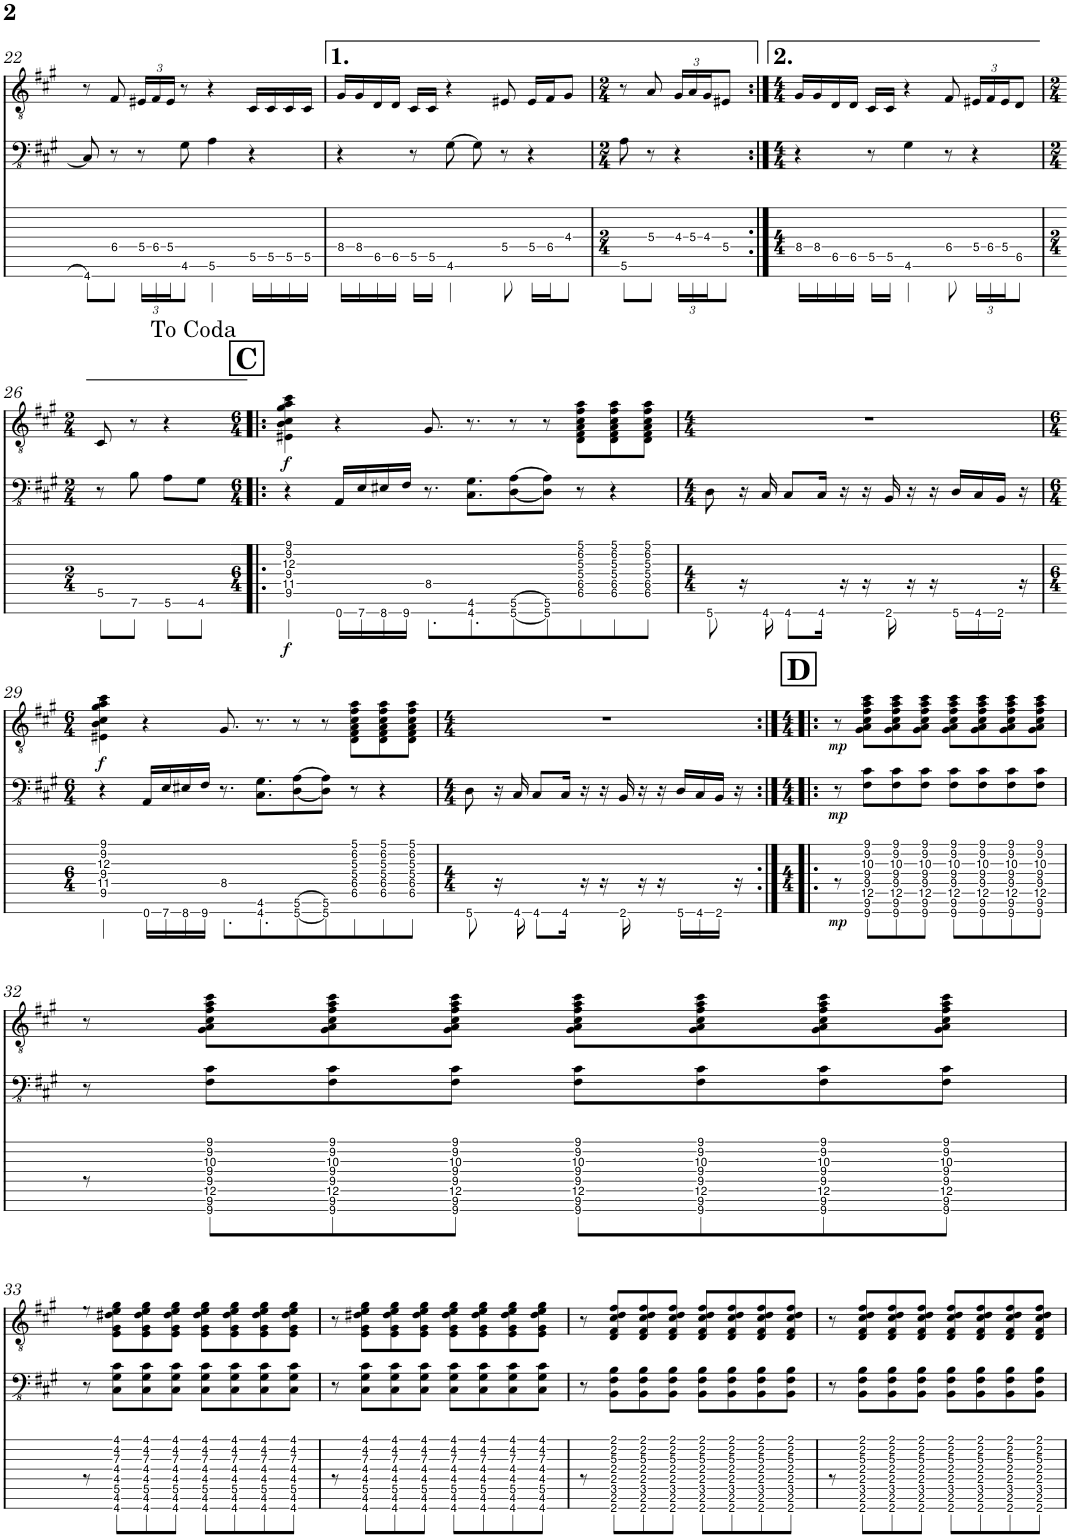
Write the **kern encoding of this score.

**kern	**kern	**kern	**dynam
*part1	*part1	*part1	*part1
*staff3	*staff2	*staff1	*staff1/2/3
*I"Elektrische Gitarre	*	*	*
*I'El. Git.	*	*	*
!!LO:PB:g=z
*	*clefFv4	*clefGv2	*
*k[f#c#g#]	*k[f#c#g#]	*k[f#c#g#]	*
*M4/4	*M4/4	*M4/4	*
=22	=22	=22	=22
8CC#\L]	8CC#/]	8r	.
8F#\J	8r	8F#/	.
*Xbrackettup	*	*Xbrackettup	*
24F\LL	8r	24E#X/LL	.
24F#\	.	24F#/	.
24F\J	.	24E#/JJ	.
8GG#\J	8GG#\	8r	.
4AA\	4AA\	4r	.
16C#\LL	4r	16C#/LL	.
16C#\	.	16C#/	.
16C#\	.	16C#/	.
16C#\JJ	.	16C#/JJ	.
=23	=23	=23	=23
16G#\LL	4r	16G#/LL	.
16G#\	.	16G#/	.
16D\	.	16D/	.
16D\JJ	.	16D/JJ	.
16C#\LL	8r	16C#/LL	.
16C#\JJ	.	16C#/JJ	.
4GG#\	[8GG#\	4r	.
.	8GG#\]	.	.
8F\	8r	8E#X/	.
16F\LL	4r	16E#/LL	.
16G-\J	.	16F#/J	.
8A-\J	.	8G#/J	.
=24	=24	=24	=24
*M2/4	*M2/4	*M2/4	*
8AA\L	8AA\	8r	.
8A\J	8r	8A/	.
24G#\LL	4r	24G#/LL	.
24A\	.	24A/	.
24G#\J	.	24G#/J	.
8F\J	.	8E#X/J	.
=25:|!	=25:|!	=25:|!	=25:|!
*M4/4	*M4/4	*M4/4	*
16G#\LL	4r	16G#/LL	.
16G#\	.	16G#/	.
16D\	.	16D/	.
16D\JJ	.	16D/JJ	.
16C#\LL	8r	16C#/LL	.
16C#\JJ	.	16C#/JJ	.
4GG#\	4GG#\	4r	.
8F#\	8r	8F#/	.
24F\LL	4r	24E#X/LL	.
24F#\	.	24F#/	.
24F\J	.	24E#/J	.
8D\J	.	8D/J	.
!!LO:LB:g=z
=26	=26	=26	=26
*M2/4	*M2/4	*M2/4	*
8C#\L	8r	8C#/	.
8BB\J	8BB\	8r	.
8AA\L	8AA\L	4r	.
8GG#\J	8GG#\J	.	.
!!LO:REH:place=s1:a:B:cj:fs=14:t=C
=27!|:	=27!|:	=27!|:	=27!|:
*M6/4	*M6/4	*M6/4	*
!	!	!	!LO:DY:b=3
!	!	!	!LO:DY:n=1:b
4F\ 4B\ 4c#\ 4g#\ 4a\ 4cc#\	4r	4E#X\ 4B\ 4c#\ 4g#\ 4a\ 4cc#\	f f
16AAA\LL	16AAA/LL	4r	.
16EE\	16EE/	.	.
16FF\	16EE#X/	.	.
16FF#\JJ	16FF#/JJ	.	.
8.G#\L	8.r	8.G#/	.
8.CC#\ 8.GG#\	8.CC#\ 8.GG#\L	8.r	.
[8DD\ [8AA\	[8DD\ [8AA\	8r	.
8DD\] 8AA\]	8DD\] 8AA\]J	8r	.
8D\ 8F#\ 8A\ 8c#\ 8f#\ 8a\	8r	8D\ 8F#\ 8A\ 8c#\ 8f#\ 8a\L	.
8D\ 8F#\ 8A\ 8c#\ 8f#\ 8a\	4r	8D\ 8F#\ 8A\ 8c#\ 8f#\ 8a\	.
8D\ 8F#\ 8A\ 8c#\ 8f#\ 8a\J	.	8D\ 8F#\ 8A\ 8c#\ 8f#\ 8a\J	.
=28	=28	=28	=28
*M4/4	*M4/4	*M4/4	*
8DD\	8DD\	1r	.
16r	16r	.	.
16CC#\	16CC#/	.	.
8CC#\L	8CC#/L	.	.
16CC#\Jk	16CC#/Jk	.	.
16r	16r	.	.
16r	16r	.	.
16BBB\	16BBB/	.	.
16r	16r	.	.
16r	16r	.	.
16DD\LL	16DD/LL	.	.
16CC#\	16CC#/	.	.
16BBB\JJ	16BBB/JJ	.	.
16r	16r	.	.
!!LO:LB:g=z
=29	=29	=29	=29
*M6/4	*M6/4	*M6/4	*
!	!	!	!LO:DY:b
4F\ 4B\ 4c#\ 4g#\ 4a\ 4cc#\	4r	4E#X\ 4B\ 4c#\ 4g#\ 4a\ 4cc#\	f
16AAA\LL	16AAA/LL	4r	.
16EE\	16EE/	.	.
16FF\	16EE#X/	.	.
16FF#\JJ	16FF#/JJ	.	.
8.G#\L	8.r	8.G#/	.
8.CC#\ 8.GG#\	8.CC#\ 8.GG#\L	8.r	.
[8DD\ [8AA\	[8DD\ [8AA\	8r	.
8DD\] 8AA\]	8DD\] 8AA\]J	8r	.
8D\ 8F#\ 8A\ 8c#\ 8f#\ 8a\	8r	8D\ 8F#\ 8A\ 8c#\ 8f#\ 8a\L	.
8D\ 8F#\ 8A\ 8c#\ 8f#\ 8a\	4r	8D\ 8F#\ 8A\ 8c#\ 8f#\ 8a\	.
8D\ 8F#\ 8A\ 8c#\ 8f#\ 8a\J	.	8D\ 8F#\ 8A\ 8c#\ 8f#\ 8a\J	.
=30	=30	=30	=30
*M4/4	*M4/4	*M4/4	*
8DD\	8DD\	1r	.
16r	16r	.	.
16CC#\	16CC#/	.	.
8CC#\L	8CC#/L	.	.
16CC#\Jk	16CC#/Jk	.	.
16r	16r	.	.
16r	16r	.	.
16BBB\	16BBB/	.	.
16r	16r	.	.
16r	16r	.	.
16DD\LL	16DD/LL	.	.
16CC#\	16CC#/	.	.
16BBB\JJ	16BBB/JJ	.	.
16r	16r	.	.
!!LO:REH:place=s1:a:B:cj:fs=14:t=D
=31:|!|:	=31:|!|:	=31:|!|:	=31:|!|:
*M4/4	*M4/4	*M4/4	*
!	!	!	!LO:DY:b=3
!	!	!	!LO:DY:n=1:b=2
!	!	!	!LO:DY:n=2:b
8r	8r	8r	mp mp mp
8FF#\ 8C#\ 8A-\ 8A\ 8c#\ 8g-\ 8a\ 8cc#\L	8FF#\ 8C#\L	8G#\ 8A\ 8c#\ 8f#\ 8a\ 8cc#\L	.
8FF#\ 8C#\ 8A-\ 8A\ 8c#\ 8g-\ 8a\ 8cc#\	8FF#\ 8C#\	8G#\ 8A\ 8c#\ 8f#\ 8a\ 8cc#\	.
8FF#\ 8C#\ 8A-\ 8A\ 8c#\ 8g-\ 8a\ 8cc#\J	8FF#\ 8C#\J	8G#\ 8A\ 8c#\ 8f#\ 8a\ 8cc#\J	.
8FF#\ 8C#\ 8A-\ 8A\ 8c#\ 8g-\ 8a\ 8cc#\L	8FF#\ 8C#\L	8G#\ 8A\ 8c#\ 8f#\ 8a\ 8cc#\L	.
8FF#\ 8C#\ 8A-\ 8A\ 8c#\ 8g-\ 8a\ 8cc#\	8FF#\ 8C#\	8G#\ 8A\ 8c#\ 8f#\ 8a\ 8cc#\	.
8FF#\ 8C#\ 8A-\ 8A\ 8c#\ 8g-\ 8a\ 8cc#\	8FF#\ 8C#\	8G#\ 8A\ 8c#\ 8f#\ 8a\ 8cc#\	.
8FF#\ 8C#\ 8A-\ 8A\ 8c#\ 8g-\ 8a\ 8cc#\J	8FF#\ 8C#\J	8G#\ 8A\ 8c#\ 8f#\ 8a\ 8cc#\J	.
!!LO:LB:g=z
=32	=32	=32	=32
8r	8r	8r	.
8FF#\ 8C#\ 8A-\ 8A\ 8c#\ 8g-\ 8a\ 8cc#\L	8FF#\ 8C#\L	8G#\ 8A\ 8c#\ 8f#\ 8a\ 8cc#\L	.
8FF#\ 8C#\ 8A-\ 8A\ 8c#\ 8g-\ 8a\ 8cc#\	8FF#\ 8C#\	8G#\ 8A\ 8c#\ 8f#\ 8a\ 8cc#\	.
8FF#\ 8C#\ 8A-\ 8A\ 8c#\ 8g-\ 8a\ 8cc#\J	8FF#\ 8C#\J	8G#\ 8A\ 8c#\ 8f#\ 8a\ 8cc#\J	.
8FF#\ 8C#\ 8A-\ 8A\ 8c#\ 8g-\ 8a\ 8cc#\L	8FF#\ 8C#\L	8G#\ 8A\ 8c#\ 8f#\ 8a\ 8cc#\L	.
8FF#\ 8C#\ 8A-\ 8A\ 8c#\ 8g-\ 8a\ 8cc#\	8FF#\ 8C#\	8G#\ 8A\ 8c#\ 8f#\ 8a\ 8cc#\	.
8FF#\ 8C#\ 8A-\ 8A\ 8c#\ 8g-\ 8a\ 8cc#\	8FF#\ 8C#\	8G#\ 8A\ 8c#\ 8f#\ 8a\ 8cc#\	.
8FF#\ 8C#\ 8A-\ 8A\ 8c#\ 8g-\ 8a\ 8cc#\J	8FF#\ 8C#\J	8G#\ 8A\ 8c#\ 8f#\ 8a\ 8cc#\J	.
!!LO:LB:g=z
=33	=33	=33	=33
8r	8r	8re	.
8DD-\ 8AA-\ 8C#\ 8E\ 8A-\ 8d#\ 8e\ 8a-\L	8CC#\ 8GG#\ 8C#\L	8E\ 8G#\ 8d#X\ 8e\ 8g#\L	.
8DD-\ 8AA-\ 8C#\ 8E\ 8A-\ 8d#\ 8e\ 8a-\	8CC#\ 8GG#\ 8C#\	8E\ 8G#\ 8d#\ 8e\ 8g#\	.
8DD-\ 8AA-\ 8C#\ 8E\ 8A-\ 8d#\ 8e\ 8a-\J	8CC#\ 8GG#\ 8C#\J	8E\ 8G#\ 8d#\ 8e\ 8g#\J	.
8DD-\ 8AA-\ 8C#\ 8E\ 8A-\ 8d#\ 8e\ 8a-\L	8CC#\ 8GG#\ 8C#\L	8E\ 8G#\ 8d#\ 8e\ 8g#\L	.
8DD-\ 8AA-\ 8C#\ 8E\ 8A-\ 8d#\ 8e\ 8a-\	8CC#\ 8GG#\ 8C#\	8E\ 8G#\ 8d#\ 8e\ 8g#\	.
8DD-\ 8AA-\ 8C#\ 8E\ 8A-\ 8d#\ 8e\ 8a-\	8CC#\ 8GG#\ 8C#\	8E\ 8G#\ 8d#\ 8e\ 8g#\	.
8DD-\ 8AA-\ 8C#\ 8E\ 8A-\ 8d#\ 8e\ 8a-\J	8CC#\ 8GG#\ 8C#\J	8E\ 8G#\ 8d#\ 8e\ 8g#\J	.
=34	=34	=34	=34
8r	8r	8r	.
8DD-\ 8AA-\ 8C#\ 8E\ 8A-\ 8d#\ 8e\ 8a-\L	8CC#\ 8GG#\ 8C#\L	8E\ 8G#\ 8d#X\ 8e\ 8g#\L	.
8DD-\ 8AA-\ 8C#\ 8E\ 8A-\ 8d#\ 8e\ 8a-\	8CC#\ 8GG#\ 8C#\	8E\ 8G#\ 8d#\ 8e\ 8g#\	.
8DD-\ 8AA-\ 8C#\ 8E\ 8A-\ 8d#\ 8e\ 8a-\J	8CC#\ 8GG#\ 8C#\J	8E\ 8G#\ 8d#\ 8e\ 8g#\J	.
8DD-\ 8AA-\ 8C#\ 8E\ 8A-\ 8d#\ 8e\ 8a-\L	8CC#\ 8GG#\ 8C#\L	8E\ 8G#\ 8d#\ 8e\ 8g#\L	.
8DD-\ 8AA-\ 8C#\ 8E\ 8A-\ 8d#\ 8e\ 8a-\	8CC#\ 8GG#\ 8C#\	8E\ 8G#\ 8d#\ 8e\ 8g#\	.
8DD-\ 8AA-\ 8C#\ 8E\ 8A-\ 8d#\ 8e\ 8a-\	8CC#\ 8GG#\ 8C#\	8E\ 8G#\ 8d#\ 8e\ 8g#\	.
8DD-\ 8AA-\ 8C#\ 8E\ 8A-\ 8d#\ 8e\ 8a-\J	8CC#\ 8GG#\ 8C#\J	8E\ 8G#\ 8d#\ 8e\ 8g#\J	.
=35	=35	=35	=35
8r	8r	8r	.
8BBB\ 8FF#\ 8BB\ 8D\ 8G-\ 8c#\ 8d\ 8f#\L	8BBB\ 8FF#\ 8BB\L	8D/ 8F#/ 8c#/ 8d/ 8f#/L	.
8BBB\ 8FF#\ 8BB\ 8D\ 8G-\ 8c#\ 8d\ 8f#\	8BBB\ 8FF#\ 8BB\	8D/ 8F#/ 8c#/ 8d/ 8f#/	.
8BBB\ 8FF#\ 8BB\ 8D\ 8G-\ 8c#\ 8d\ 8f#\J	8BBB\ 8FF#\ 8BB\J	8D/ 8F#/ 8c#/ 8d/ 8f#/J	.
8BBB\ 8FF#\ 8BB\ 8D\ 8G-\ 8c#\ 8d\ 8f#\L	8BBB\ 8FF#\ 8BB\L	8D/ 8F#/ 8c#/ 8d/ 8f#/L	.
8BBB\ 8FF#\ 8BB\ 8D\ 8G-\ 8c#\ 8d\ 8f#\	8BBB\ 8FF#\ 8BB\	8D/ 8F#/ 8c#/ 8d/ 8f#/	.
8BBB\ 8FF#\ 8BB\ 8D\ 8G-\ 8c#\ 8d\ 8f#\	8BBB\ 8FF#\ 8BB\	8D/ 8F#/ 8c#/ 8d/ 8f#/	.
8BBB\ 8FF#\ 8BB\ 8D\ 8G-\ 8c#\ 8d\ 8f#\J	8BBB\ 8FF#\ 8BB\J	8D/ 8F#/ 8c#/ 8d/ 8f#/J	.
=36	=36	=36	=36
8r	8r	8r	.
8BBB\ 8FF#\ 8BB\ 8D\ 8G-\ 8c#\ 8d\ 8f#\L	8BBB\ 8FF#\ 8BB\L	8D/ 8F#/ 8c#/ 8d/ 8f#/L	.
8BBB\ 8FF#\ 8BB\ 8D\ 8G-\ 8c#\ 8d\ 8f#\	8BBB\ 8FF#\ 8BB\	8D/ 8F#/ 8c#/ 8d/ 8f#/	.
8BBB\ 8FF#\ 8BB\ 8D\ 8G-\ 8c#\ 8d\ 8f#\J	8BBB\ 8FF#\ 8BB\J	8D/ 8F#/ 8c#/ 8d/ 8f#/J	.
8BBB\ 8FF#\ 8BB\ 8D\ 8G-\ 8c#\ 8d\ 8f#\L	8BBB\ 8FF#\ 8BB\L	8D/ 8F#/ 8c#/ 8d/ 8f#/L	.
8BBB\ 8FF#\ 8BB\ 8D\ 8G-\ 8c#\ 8d\ 8f#\	8BBB\ 8FF#\ 8BB\	8D/ 8F#/ 8c#/ 8d/ 8f#/	.
8BBB\ 8FF#\ 8BB\ 8D\ 8G-\ 8c#\ 8d\ 8f#\	8BBB\ 8FF#\ 8BB\	8D/ 8F#/ 8c#/ 8d/ 8f#/	.
8BBB\ 8FF#\ 8BB\ 8D\ 8G-\ 8c#\ 8d\ 8f#\J	8BBB\ 8FF#\ 8BB\J	8D/ 8F#/ 8c#/ 8d/ 8f#/J	.
=	=	=	=
*-	*-	*-	*-
